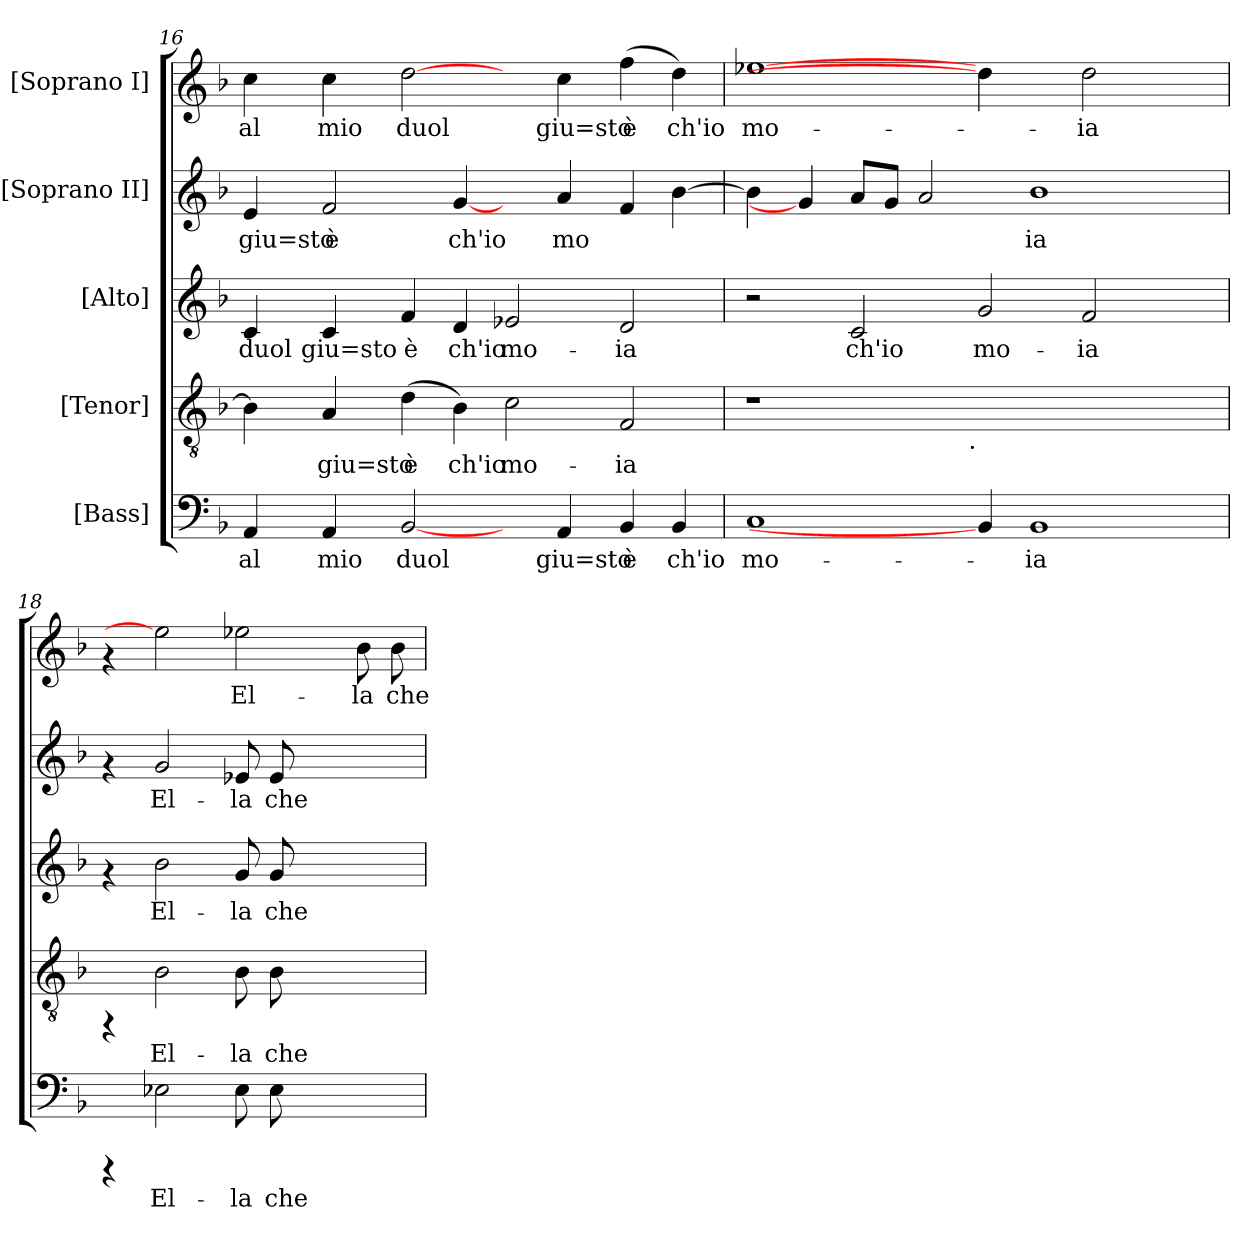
**kern	**text	**kern	**text	**kern	**text	**kern	**text	**kern	**text
*part5	*part5	*part4	*part4	*part3	*part3	*part2	*part2	*part1	*part1
*staff5	*staff5	*staff4	*staff4	*staff3	*staff3	*staff2	*staff2	*staff1	*staff1
*I"[Bass]	*	*I"[Tenor]	*	*I"[Alto]	*	*I"[Soprano II]	*	*I"[Soprano I]	*
!!LO:PB:g=z
*clefF4	*	*clefGv2	*	*clefG2	*	*clefG2	*	*clefG2	*
*k[b-]	*	*k[b-]	*	*k[b-]	*	*k[b-]	*	*k[b-]	*
*F:	*	*F:	*	*F:	*	*F:	*	*F:	*
=16	=16	=16	=16	=16	=16	=16	=16	=16	=16
!	!LO:LY:b:cj	!	!LO:LY:b:cj	!	!LO:LY:b:cj	!	!LO:LY:b:cj	!	!LO:LY:b:cj
4AA/	al	4B-\]	.	4c/	duol	4e/	giu=sto	4cc\	al
!	!LO:LY:b:cj	!	!LO:LY:b:cj	!	!LO:LY:b:cj	!	!LO:LY:b:cj	!	!LO:LY:b:cj
4AA/	mio	4A/	giu=sto	4c/	giu=sto	2f/	è	4cc\	mio
!	!LO:LY:b:cj	!	!LO:LY:b:cj	!	!LO:LY:b:cj	!	!	!	!LO:LY:b:cj
[2BB-/	duol	(<4d\	è	4f/	è	.	.	[2dd\	duol
!	!	!	!LO:LY:b:cj	!	!LO:LY:b:cj	!	!LO:LY:b:cj	!	!
.	.	4B-\)	ch'io	4d/	ch'io	[4g/	ch'io	.	.
!	!	!	!LO:LY:b:cj	!	!LO:LY:b:cj	!	!	!	!
4ryy	.	2c\	mo-	2e-X/	mo-	4ryy	.	4ryy	.
!	!LO:LY:b:cj	!	!	!	!	!	!LO:LY:b:cj	!	!LO:LY:b:cj
4AA/	giu=sto	.	.	.	.	4a/	mo-	4cc\	giu=sto
!	!LO:LY:b:cj	!	!LO:LY:b:cj	!	!LO:LY:b:cj	!	!LO:LY:b:cj	!	!LO:LY:b:cj
4BB-/	è	2F/	-ia	2d/	-ia	4f/	--	(<4ff\	è
!	!LO:LY:b:cj	!	!	!	!	!	!LO:LY:b:cj	!	!LO:LY:b:cj
4BB-/	ch'io	.	.	.	.	[>4b-\	--	4dd\)	ch'io
=17	=17	=17	=17	=17	=17	=17	=17	=17	=17
!	!LO:LY:b:cj	!	!	!	!	!	!LO:LY:b:cj	!	!LO:LY:b:cj
*	*	*^	*	*	*	*	*	*	*
1C	mo-	1r	2ryy	.	2r	.	4b-\]	--	[1ee-X	mo-
.	.	.	.	.	.	.	4g/]	.	.	.
!	!	!	!	!	!	!LO:LY:b:cj	!	!LO:LY:b:cj	!	!
.	.	.	4ryy	.	2c/	ch'io	8a/L	--	.	.
!	!	!	!	!	!	!	!	!LO:LY:b:cj	!	!
.	.	.	.	.	.	.	8g/J	--	.	.
!	!	!	!	!	!	!	!	!LO:LY:b:cj	!	!
.	.	.	8...ryy	.	.	.	2a/	--	.	.
!	!	!	!LO:TX:b:t=.	!	!	!	!	!	!	!
.	.	.	1ryy	.	.	.	.	.	.	.
!	!	!	!	!	!	!LO:LY:b:cj	!	!	!	!
4BB-/]	.	1ryy	.	.	2g/	mo-	.	.	4dd\]	.
!	!LO:LY:b:cj	!	!	!	!	!	!	!LO:LY:b:cj	!	!
1BB-	-ia	.	.	.	.	.	1b-	-ia	4ryy	.
!	!	!	!	!	!	!LO:LY:b:cj	!	!	!	!LO:LY:b:cj
.	.	.	.	.	2f/	-ia	.	.	2dd\	-ia
.	.	.	4ryy	.	.	.	.	.	.	.
.	.	4ryy	.	.	4ryy	.	.	.	4ryy	.
.	.	.	64ryy	.	.	.	.	.	.	.
*	*	*v	*v	*	*	*	*	*	*	*
=18	=18	=18	=18	=18	=18	=18	=18	=18	=18
4rCCC	.	4rFF	.	4rf	.	4rf	.	4rf	.
!	!LO:LY:b:cj	!	!LO:LY:b:cj	!	!LO:LY:b:cj	!	!LO:LY:b:cj	!	!
2E-X\	El-	2B-\	El-	2b-\	El-	2g/	El-	2ee-]	.
!	!LO:LY:b:cj	!	!LO:LY:b:cj	!	!LO:LY:b:cj	!	!LO:LY:b:cj	!	!LO:LY:b:cj
8E-\	-la	8B-\	-la	8g/	-la	8e-X/	-la	2ee-X\	El-
!	!LO:LY:b:cj	!	!LO:LY:b:cj	!	!LO:LY:b:cj	!	!LO:LY:b:cj	!	!
8E-\	che	8B-\	che	8g/	che	8e-/	che	.	.
2ryy	.	2ryy	.	2ryy	.	2ryy	.	.	.
!	!	!	!	!	!	!	!	!	!LO:LY:b:cj
.	.	.	.	.	.	.	.	8b-\	-la
!	!	!	!	!	!	!	!	!	!LO:LY:b:cj
.	.	.	.	.	.	.	.	8b-\	che
=	=	=	=	=	=	=	=	=	=
*-	*-	*-	*-	*-	*-	*-	*-	*-	*-
